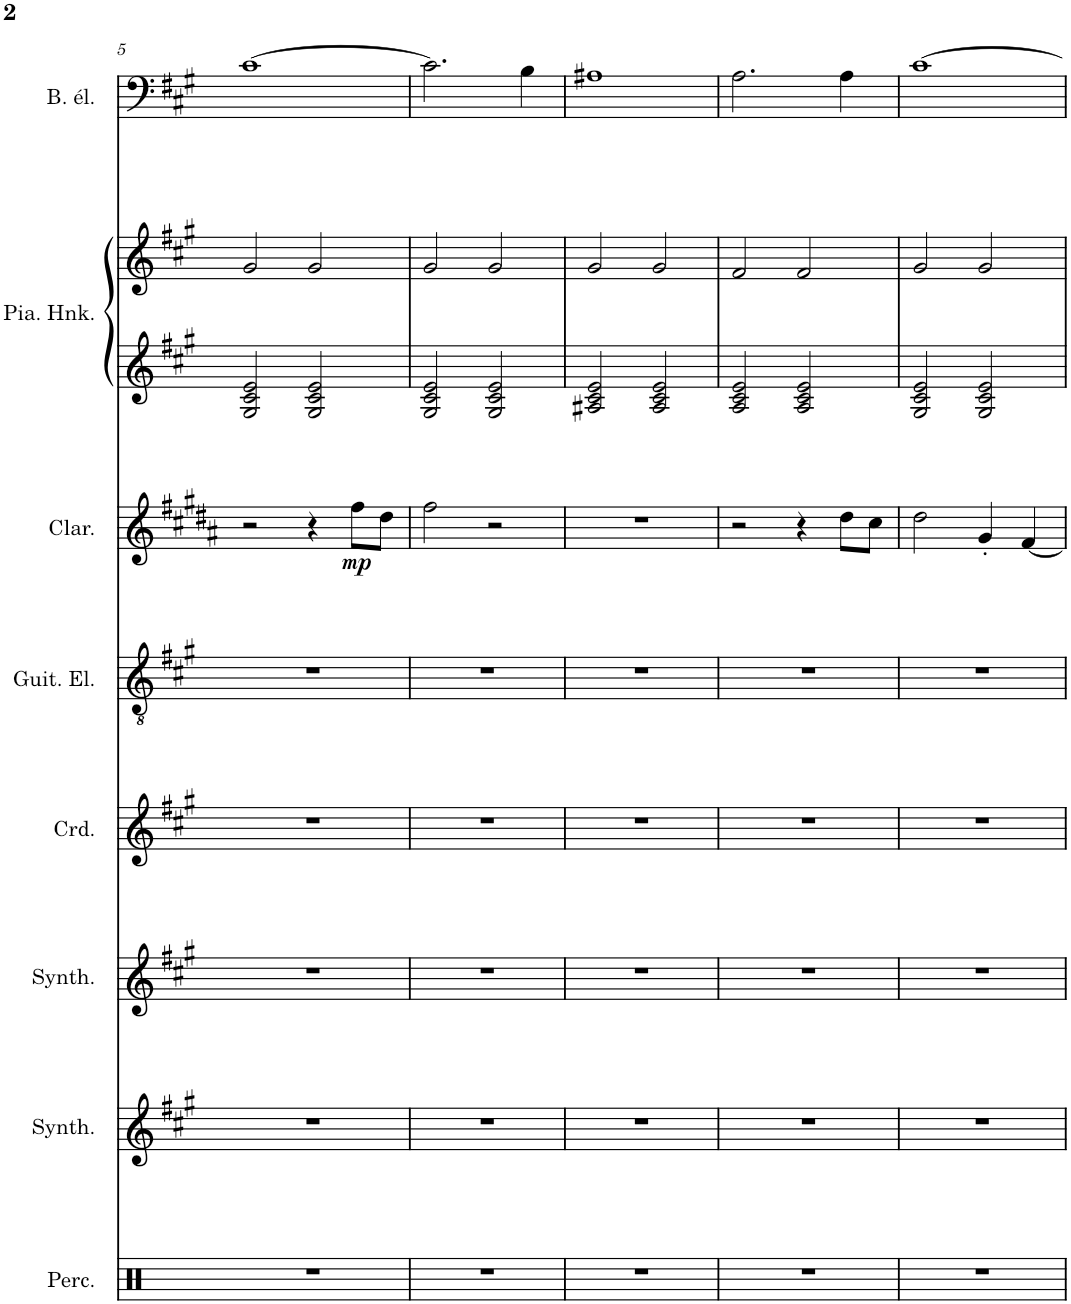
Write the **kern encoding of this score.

**kern	**kern	**kern	**kern	**kern	**kern	**dynam	**kern	**kern	**kern
*part8	*part7	*part6	*part5	*part4	*part3	*part3	*part2	*part2	*part1
*staff9	*staff8	*staff7	*staff6	*staff5	*staff4	*staff4	*staff3	*staff2	*staff1
*I"Percussion	*I"Synthétiseur brillant	*I"Synthétiseur de cordes frottées	*I"Cordes	*I"Guitare électrique	*I"Clarinette	*	*I"Piano Honky Tonk	*	*I"Basse électrique
*I'Perc.	*I'Synth.	*I'Synth.	*I'Crd.	*I'Guit. El.	*I'Clar.	*	*I'Pia. Hnk.	*	*I'B. él.
!!LO:PB:g=z
*clefX	*clefG2	*clefG2	*clefG2	*clefGv2	*clefG2	*	*clefG2	*clefG2	*clefF4
*	*	*	*	*	*Trd1c2	*	*	*	*Trd7c12
*k[]	*k[f#c#g#]	*k[f#c#g#]	*k[f#c#g#]	*k[f#c#g#]	*k[f#c#g#d#a#]	*	*k[f#c#g#]	*k[f#c#g#]	*k[f#c#g#]
*M4/4	*M4/4	*M4/4	*M4/4	*M4/4	*M4/4	*	*M4/4	*M4/4	*M4/4
=5	=5	=5	=5	=5	=5	=5	=5	=5	=5
1r	1r	1r	1r	1r	2r	.	2G#/ 2c#/ 2e/	2g#/	[1c#
.	.	.	.	.	4r	.	2G#/ 2c#/ 2e/	2g#/	.
!	!	!	!	!	!	!LO:DY:b	!	!	!
.	.	.	.	.	8ff#\L	mp	.	.	.
.	.	.	.	.	8dd#\J	.	.	.	.
=6	=6	=6	=6	=6	=6	=6	=6	=6	=6
1r	1r	1r	1r	1r	2ff#\	.	2G#/ 2c#/ 2e/	2g#/	2.c#\]
.	.	.	.	.	2r	.	2G#/ 2c#/ 2e/	2g#/	.
.	.	.	.	.	.	.	.	.	4B\
=7	=7	=7	=7	=7	=7	=7	=7	=7	=7
1r	1r	1r	1r	1r	1r	.	2A#X/ 2c#/ 2e/	2g#/	1A#X
.	.	.	.	.	.	.	2A#/ 2c#/ 2e/	2g#/	.
=8	=8	=8	=8	=8	=8	=8	=8	=8	=8
1r	1r	1r	1r	1r	2r	.	2A/ 2c#/ 2e/	2f#/	2.A\
.	.	.	.	.	4r	.	2A/ 2c#/ 2e/	2f#/	.
.	.	.	.	.	8dd#\L	.	.	.	4A\
.	.	.	.	.	8cc#\J	.	.	.	.
=9	=9	=9	=9	=9	=9	=9	=9	=9	=9
1r	1r	1r	1r	1r	2dd#\	.	2G#/ 2c#/ 2e/	2g#/	[1c#
.	.	.	.	.	4g#'/	.	2G#/ 2c#/ 2e/	2g#/	.
.	.	.	.	.	[4f#/	.	.	.	.
=	=	=	=	=	=	=	=	=	=
*-	*-	*-	*-	*-	*-	*-	*-	*-	*-
